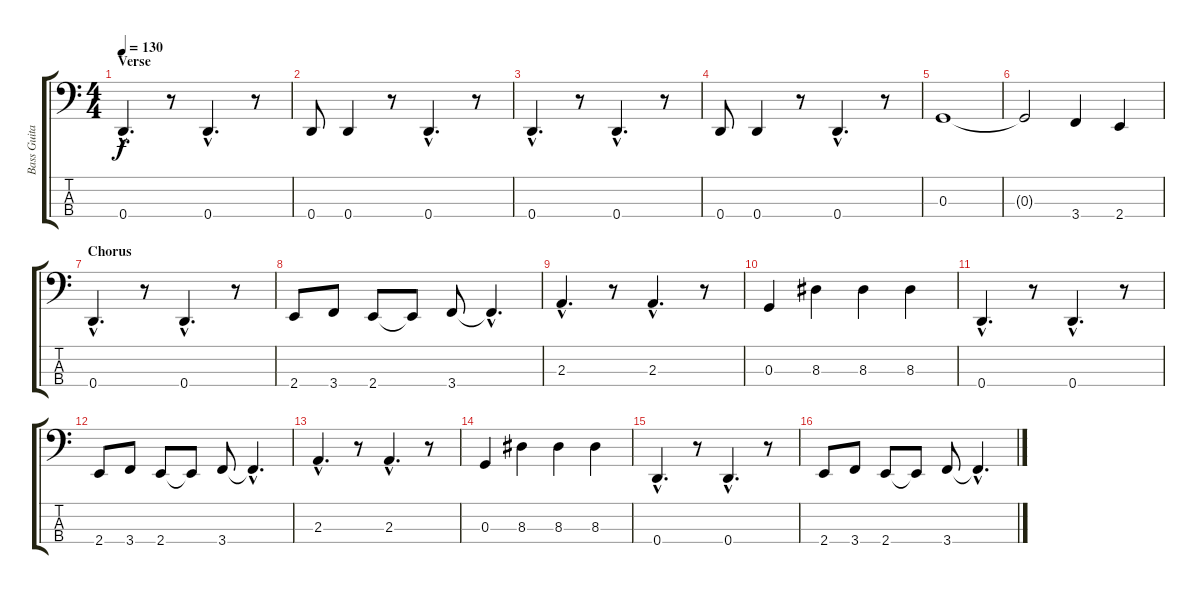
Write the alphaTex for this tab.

\track ("Bass Guitar" "Bass Guita") {instrument electricbasspick}
\staff {score tabs}
\tuning (F2 C2 G1 D1) {hide}
\ts (4 4)
\section ("" "Verse")
\tempo 130
\clef f4
\ks c
0.4{hac}.4{d dy f} r.8 0.4{hac}.4{d} r.8 |
0.4.8 0.4.4 r.8 0.4{hac}.4{d} r.8 |
0.4{hac}.4{d} r.8 0.4{hac}.4{d} r.8 |
0.4.8 0.4.4 r.8 0.4{hac}.4{d} r.8 |
0.3.1 |
0.3{t}.2 3.4.4 2.4.4 |
\section ("" "Chorus")
0.4{hac}.4{d} r.8 0.4{hac}.4{d} r.8 |
2.4.8 3.4.8 2.4.8 2.4{t}.8 3.4.8 3.4{hac t}.4{d} |
2.3{hac}.4{d} r.8 2.3{hac}.4{d} r.8 |
0.3.4 8.3.4 8.3.4 8.3.4 |
0.4{hac}.4{d} r.8 0.4{hac}.4{d} r.8 |
2.4.8 3.4.8 2.4.8 2.4{t}.8 3.4.8 3.4{hac t}.4{d} |
2.3{hac}.4{d} r.8 2.3{hac}.4{d} r.8 |
0.3.4 8.3.4 8.3.4 8.3.4 |
0.4{hac}.4{d} r.8 0.4{hac}.4{d} r.8 |
2.4.8 3.4.8 2.4.8 2.4{t}.8 3.4.8 3.4{hac t}.4{d}
